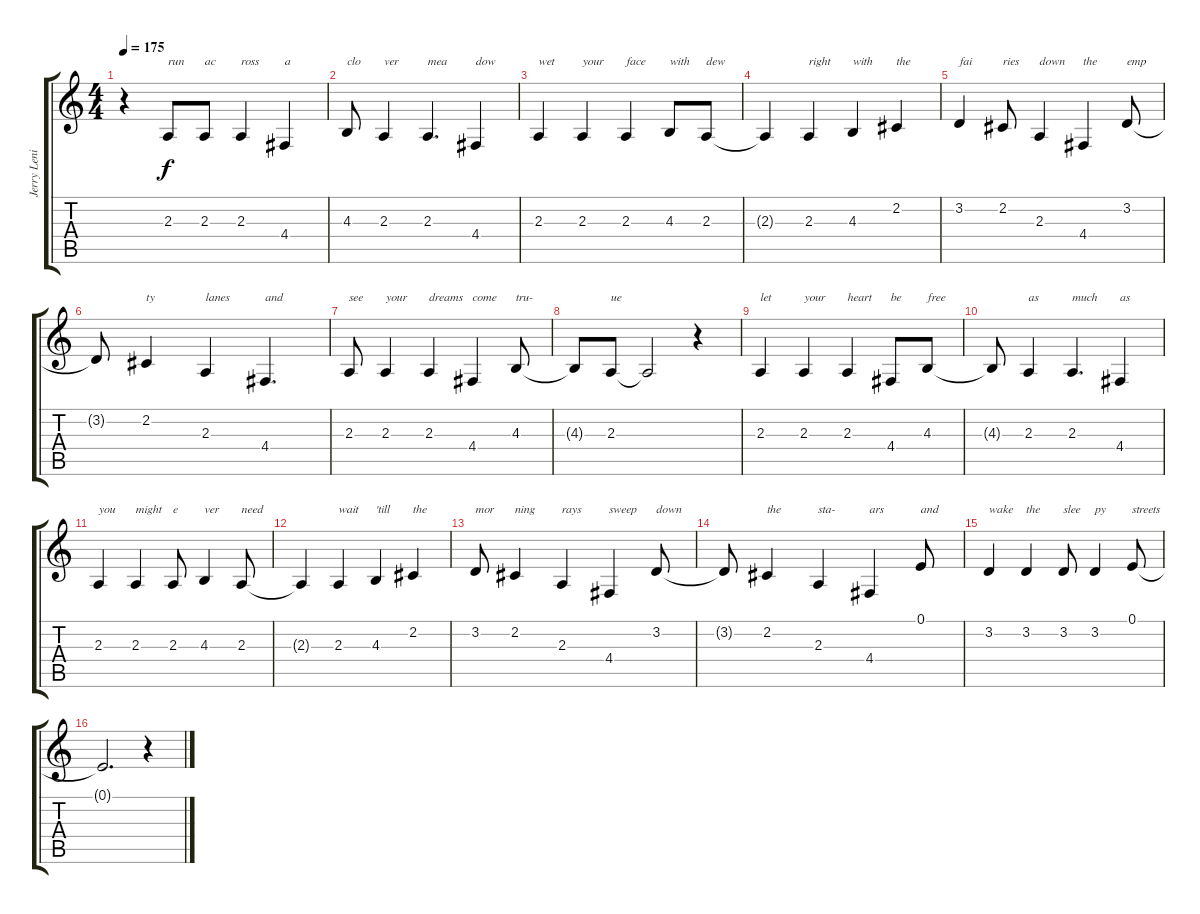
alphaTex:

\track ("Jerry Lenin" "Jerry Leni") {instrument bassoon}
\staff {score tabs}
\tuning (E4 B3 G3 D3 A2 E2) {hide}
\ts (4 4)
\tempo 175
\clef g2
\ks c
r.4{dy f} 2.3.8{txt "run"} 2.3.8{txt "ac"} 2.3.4{txt "ross"} 4.4.4{txt "a"} |
4.3.8{txt "clo"} 2.3.4{txt "ver"} 2.3.4{d txt "mea"} 4.4.4{txt "dow"} |
2.3.4{txt "wet"} 2.3.4{txt "your"} 2.3.4{txt "face"} 4.3.8{txt "with"} 2.3.8{txt "dew"} |
2.3{t}.4 2.3.4{txt "right"} 4.3.4{txt "with"} 2.2.4{txt "the"} |
3.2.4{txt "fai"} 2.2.8{txt "ries"} 2.3.4{txt "down"} 4.4.4{txt "the"} 3.2.8{txt "emp"} |
3.2{t}.8 2.2.4{txt "ty"} 2.3.4{txt "lanes"} 4.4.4{d txt "and"} |
2.3.8{txt "see"} 2.3.4{txt "your"} 2.3.4{txt "dreams"} 4.4.4{txt "come"} 4.3.8{txt "tru-"} |
4.3{t}.8 2.3.8{txt "ue"} 2.3{t}.2 r.4 |
2.3.4{txt "let"} 2.3.4{txt "your"} 2.3.4{txt "heart"} 4.4.8{txt "be"} 4.3.8{txt "free"} |
4.3{t}.8 2.3.4{txt "as"} 2.3.4{d txt "much"} 4.4.4{txt "as"} |
2.3.4{txt "you"} 2.3.4{txt "might"} 2.3.8{txt "e"} 4.3.4{txt "ver"} 2.3.8{txt "need"} |
2.3{t}.4 2.3.4{txt "wait"} 4.3.4{txt "'till"} 2.2.4{txt "the"} |
3.2.8{txt "mor"} 2.2.4{txt "ning"} 2.3.4{txt "rays"} 4.4.4{txt "sweep"} 3.2.8{txt "down"} |
3.2{t}.8 2.2.4{txt "the"} 2.3.4{txt "sta-"} 4.4.4{txt "ars"} 0.1.8{txt "and"} |
3.2.4{txt "wake"} 3.2.4{txt "the"} 3.2.8{txt "slee"} 3.2.4{txt "py"} 0.1.8{txt "streets"} |
0.1{t}.2{d} r.4
